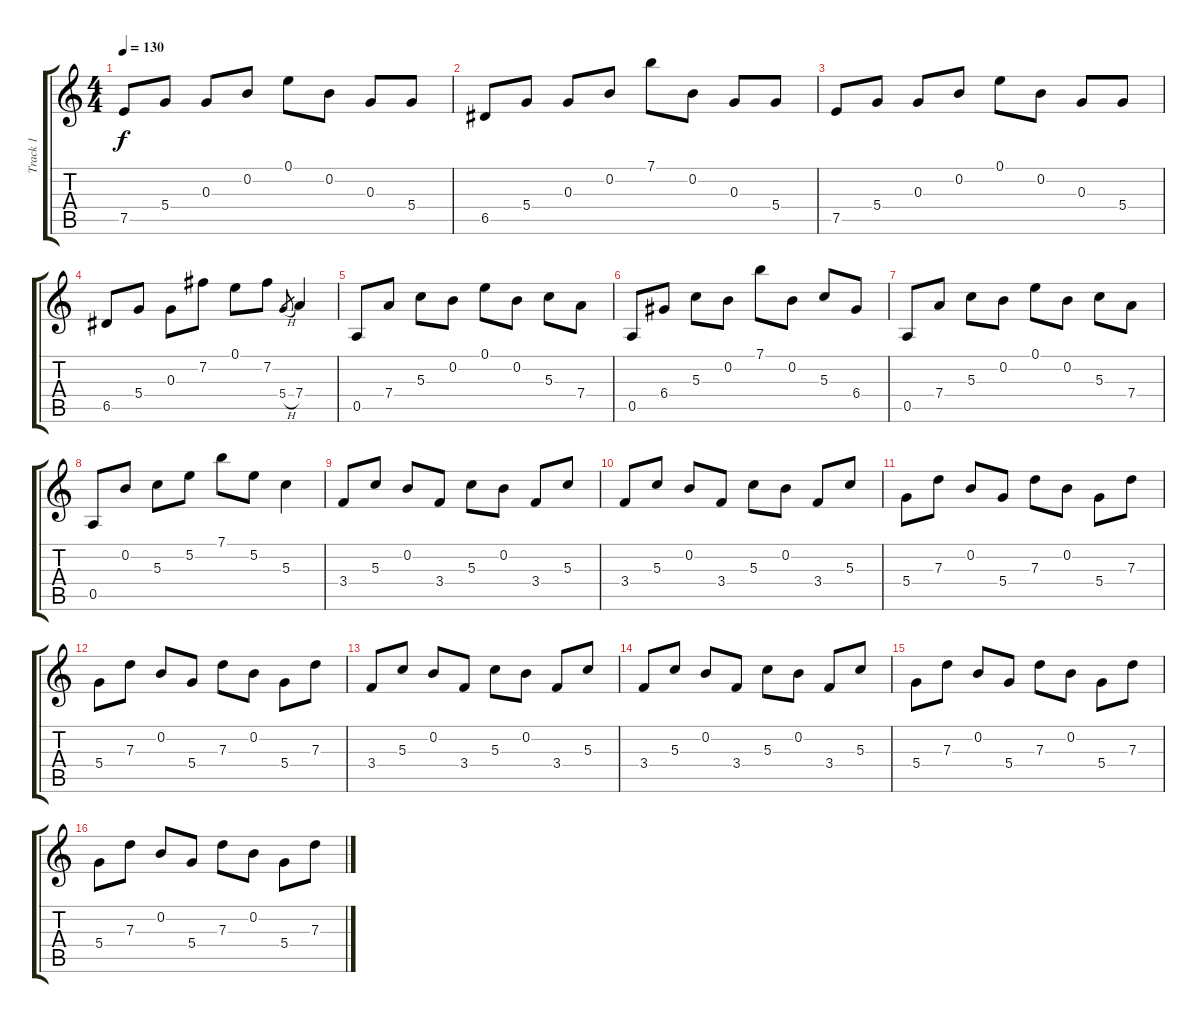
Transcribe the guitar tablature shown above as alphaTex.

\track ("Track 1" "Track 1") {instrument electricguitarclean}
\staff {score tabs}
\tuning (E4 B3 G3 D3 A2 E2) {hide}
\ts (4 4)
\tempo 130
\clef g2
\ks c
7.5.8{dy f instrument electricguitarclean} 5.4.8 0.3.8 0.2.8 0.1.8 0.2.8 0.3.8 5.4.8 |
6.5.8 5.4.8 0.3.8 0.2.8 7.1.8 0.2.8 0.3.8 5.4.8 |
7.5.8 5.4.8 0.3.8 0.2.8 0.1.8 0.2.8 0.3.8 5.4.8 |
6.5.8 5.4.8 0.3.8 7.2.8 0.1.8 7.2.8 5.4{h}.8{gr} 7.4.4 |
0.5.8 7.4.8 5.3.8 0.2.8 0.1.8 0.2.8 5.3.8 7.4.8 |
0.5.8 6.4.8 5.3.8 0.2.8 7.1.8 0.2.8 5.3.8 6.4.8 |
0.5.8 7.4.8 5.3.8 0.2.8 0.1.8 0.2.8 5.3.8 7.4.8 |
0.5.8 0.2.8 5.3.8 5.2.8 7.1.8 5.2.8 5.3.4 |
3.4.8 5.3.8 0.2.8 3.4.8 5.3.8 0.2.8 3.4.8 5.3.8 |
3.4.8 5.3.8 0.2.8 3.4.8 5.3.8 0.2.8 3.4.8 5.3.8 |
5.4.8 7.3.8 0.2.8 5.4.8 7.3.8 0.2.8 5.4.8 7.3.8 |
5.4.8 7.3.8 0.2.8 5.4.8 7.3.8 0.2.8 5.4.8 7.3.8 |
3.4.8 5.3.8 0.2.8 3.4.8 5.3.8 0.2.8 3.4.8 5.3.8 |
3.4.8 5.3.8 0.2.8 3.4.8 5.3.8 0.2.8 3.4.8 5.3.8 |
5.4.8 7.3.8 0.2.8 5.4.8 7.3.8 0.2.8 5.4.8 7.3.8 |
5.4.8 7.3.8 0.2.8 5.4.8 7.3.8 0.2.8 5.4.8 7.3.8
